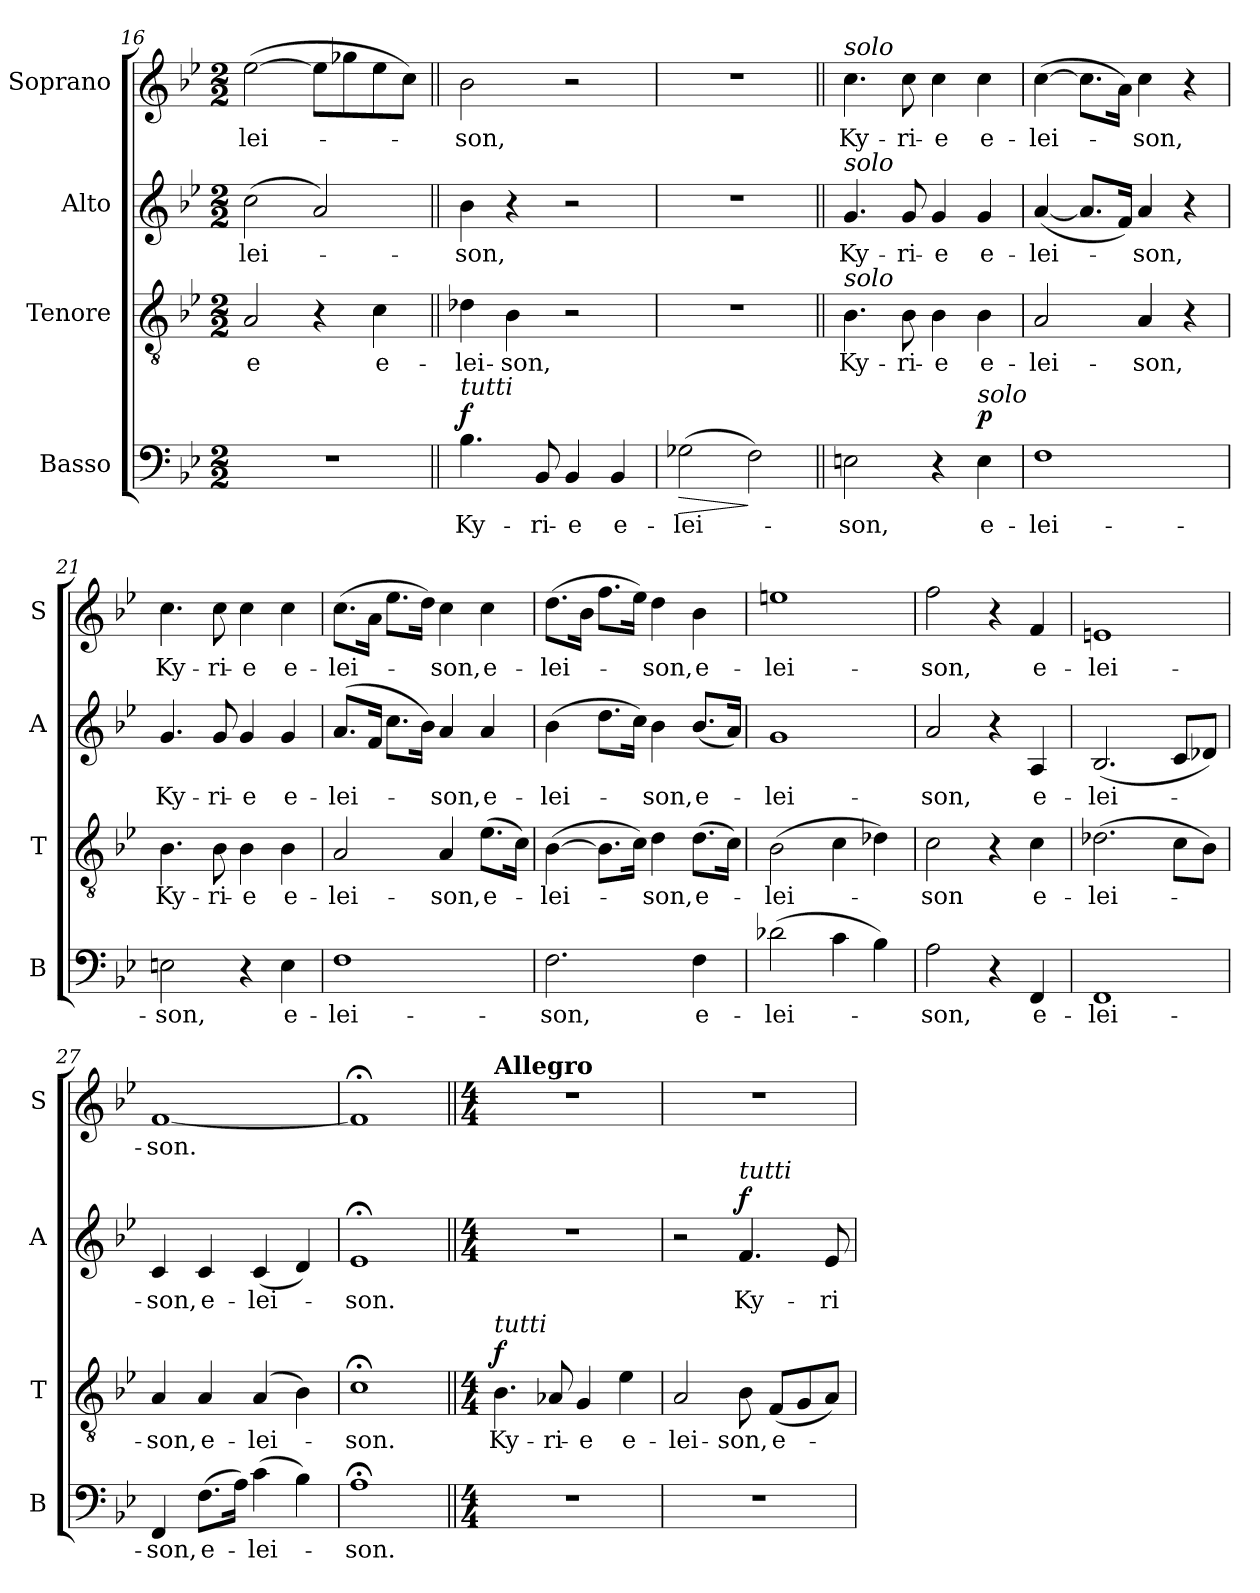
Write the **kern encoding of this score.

**kern	**text	**dynam	**kern	**text	**dynam	**kern	**text	**dynam	**kern	**text
*part4	*part4	*part4	*part3	*part3	*part3	*part2	*part2	*part2	*part1	*part1
*staff4	*staff4	*staff4	*staff3	*staff3	*staff3	*staff2	*staff2	*staff2	*staff1	*staff1
*I"Basso	*	*	*I"Tenore	*	*	*I"Alto	*	*	*I"Soprano	*
*I'B	*	*	*I'T	*	*	*I'A	*	*	*I'S	*
*clefF4	*	*	*clefGv2	*	*	*clefG2	*	*	*clefG2	*
*k[b-e-]	*	*	*k[b-e-]	*	*	*k[b-e-]	*	*	*k[b-e-]	*
*B-:	*	*	*B-:	*	*	*B-:	*	*	*B-:	*
*M2/2	*	*	*M2/2	*	*	*M2/2	*	*	*M2/2	*
=16	=16	=16	=16	=16	=16	=16	=16	=16	=16	=16
1r	.	.	2A/	-e	.	(>2cc\	-lei-	.	(>[2ee-\	-lei-
.	.	.	4r	.	.	2a/)	.	.	8ee-\L]	.
.	.	.	.	.	.	.	.	.	8gg-X\	.
.	.	.	4c\	e-	.	.	.	.	8ee-\	.
.	.	.	.	.	.	.	.	.	8cc\J)	.
=17||	=17||	=17||	=17||	=17||	=17||	=17||	=17||	=17||	=17||	=17||
!LO:TX:a:i:t=tutti	!	!	!	!	!	!	!	!	!	!
!	!	!LO:DY:a	!	!	!	!	!	!	!	!
4.B-\	Ky-	f	4d-X\	-lei-	.	4b-\	-son,	.	2b-\	-son,
.	.	.	4B-\	-son,	.	4r	.	.	.	.
8BB-/	-ri-	.	.	.	.	.	.	.	.	.
4BB-/	-e	.	2r	.	.	2r	.	.	2r	.
4BB-/	e-	.	.	.	.	.	.	.	.	.
=18	=18	=18	=18	=18	=18	=18	=18	=18	=18	=18
!	!	!LO:HP:b	!	!	!	!	!	!	!	!
(>2G-X\	-lei-	>	1r	.	.	1r	.	.	1r	.
2F\)	.	]	.	.	.	.	.	.	.	.
=19||	=19||	=19||	=19||	=19||	=19||	=19||	=19||	=19||	=19||	=19||
!	!	!	!	!	!	!	!	!	!LO:TX:a:i:t=solo	!
!	!	!	!	!	!	!LO:TX:a:i:t=solo	!	!	!	!
!	!	!	!LO:TX:a:i:t=solo	!	!	!	!	!	!	!
2En\	-son,	.	4.B-\	Ky-	.	4.g/	Ky-	.	4.cc\	Ky-
.	.	.	8B-\	-ri-	.	8g/	-ri-	.	8cc\	-ri-
4r	.	.	4B-\	-e	.	4g/	-e	.	4cc\	-e
!LO:TX:a:i:t=solo	!	!	!	!	!	!	!	!	!	!
!	!	!LO:DY:a	!	!	!	!	!	!	!	!
4E\	e-	p	4B-\	e-	.	4g/	e-	.	4cc\	e-
!!LO:LB:g=z
=20	=20	=20	=20	=20	=20	=20	=20	=20	=20	=20
1F	-lei-	.	2A/	-lei-	.	(<[4a/	-lei-	.	(>[4cc\	-lei-
.	.	.	.	.	.	8.a/L]	.	.	8.cc\L]	.
.	.	.	.	.	.	16f/Jk)	.	.	16a\Jk)	.
.	.	.	4A/	-son,	.	4a/	-son,	.	4cc\	-son,
.	.	.	4r	.	.	4r	.	.	4r	.
=21	=21	=21	=21	=21	=21	=21	=21	=21	=21	=21
2En\	-son,	.	4.B-\	Ky-	.	4.g/	Ky-	.	4.cc\	Ky-
.	.	.	8B-\	-ri-	.	8g/	-ri-	.	8cc\	-ri-
4r	.	.	4B-\	-e	.	4g/	-e	.	4cc\	-e
4E\	e-	.	4B-\	e-	.	4g/	e-	.	4cc\	e-
=22	=22	=22	=22	=22	=22	=22	=22	=22	=22	=22
1F	-lei-	.	2A/	-lei-	.	(>8.a/L	-lei-	.	(>8.cc\L	-lei-
.	.	.	.	.	.	16f/Jk	.	.	16a\Jk	.
.	.	.	.	.	.	8.cc\L	.	.	8.ee-\L	.
.	.	.	.	.	.	16b-\Jk)	.	.	16dd\Jk)	.
.	.	.	4A/	-son,	.	4a/	-son,	.	4cc\	-son,
.	.	.	(>8.e-\L	e-	.	4a/	e-	.	4cc\	e-
.	.	.	16c\Jk)	.	.	.	.	.	.	.
=23	=23	=23	=23	=23	=23	=23	=23	=23	=23	=23
2.F\	-son,	.	(>[4B-\	-lei-	.	(>4b-\	-lei-	.	(>8.dd\L	-lei-
.	.	.	.	.	.	.	.	.	16b-\Jk	.
.	.	.	8.B-\L]	.	.	8.dd\L	.	.	8.ff\L	.
.	.	.	16c\Jk)	.	.	16cc\Jk)	.	.	16ee-\Jk)	.
.	.	.	4d\	-son,	.	4b-\	-son,	.	4dd\	-son,
4F\	e-	.	(>8.d\L	e-	.	(<8.b-/L	e-	.	4b-\	e-
.	.	.	16c\Jk)	.	.	16a/Jk)	.	.	.	.
=24	=24	=24	=24	=24	=24	=24	=24	=24	=24	=24
(>2d-X\	-lei-	.	(>2B-\	-lei-	.	1g	-lei-	.	1een	-lei-
4c\	.	.	4c\	.	.	.	.	.	.	.
4B-\)	.	.	4d-X\)	.	.	.	.	.	.	.
!!LO:LB:g=z
=25	=25	=25	=25	=25	=25	=25	=25	=25	=25	=25
2A\	-son,	.	2c\	-son	.	2a/	-son,	.	2ff\	-son,
4r	.	.	4r	.	.	4r	.	.	4r	.
4FF/	e-	.	4c\	e-	.	4A/	e-	.	4f/	e-
=26	=26	=26	=26	=26	=26	=26	=26	=26	=26	=26
1FF	-lei-	.	(>2.d-X\	-lei-	.	(>2.B-/	-lei-	.	1en	-lei-
.	.	.	8c\L	.	.	8c/L	.	.	.	.
.	.	.	8B-\J)	.	.	8d-X/J)	.	.	.	.
=27	=27	=27	=27	=27	=27	=27	=27	=27	=27	=27
4FF/	-son,	.	4A/	-son,	.	4c/	-son,	.	[1f	-son.
(>8.F\L	e-	.	4A/	e-	.	4c/	e-	.	.	.
16A\Jk)	.	.	.	.	.	.	.	.	.	.
(>4c\	-lei-	.	(>4A/	-lei-	.	(<4c/	-lei-	.	.	.
4B-\)	.	.	4B-\)	.	.	4d/)	.	.	.	.
=28	=28	=28	=28	=28	=28	=28	=28	=28	=28	=28
1A;<	-son.	.	1c;<	-son.	.	1e-;	-son.	.	1f;]	.
=29||	=29||	=29||	=29||	=29||	=29||	=29||	=29||	=29||	=29||	=29||
*M4/4	*	*	*M4/4	*	*	*M4/4	*	*	*M4/4	*
!	!	!	!	!	!	!	!	!	!LO:TX:a:B:t=Allegro	!
!	!	!	!LO:TX:a:i:t=tutti	!	!	!	!	!	!	!
!	!	!	!	!	!LO:DY:a	!	!	!	!	!
1r	.	.	4.B-\	Ky-	f	1r	.	.	1r	.
.	.	.	8A-X/	-ri-	.	.	.	.	.	.
.	.	.	4G/	-e	.	.	.	.	.	.
.	.	.	4e-\	e-	.	.	.	.	.	.
=30	=30	=30	=30	=30	=30	=30	=30	=30	=30	=30
1r	.	.	2A/	-lei-	.	2r	.	.	1r	.
!	!	!	!	!	!	!LO:TX:a:i:t=tutti	!	!	!	!
!	!	!	!	!	!	!	!	!LO:DY:a	!	!
.	.	.	8B-\	-son,	.	4.f/	Ky-	f	.	.
.	.	.	(<8F/L	e-	.	.	.	.	.	.
.	.	.	8G/	.	.	.	.	.	.	.
.	.	.	8A/J)	.	.	8e-/	-ri-	.	.	.
=	=	=	=	=	=	=	=	=	=	=
*-	*-	*-	*-	*-	*-	*-	*-	*-	*-	*-
